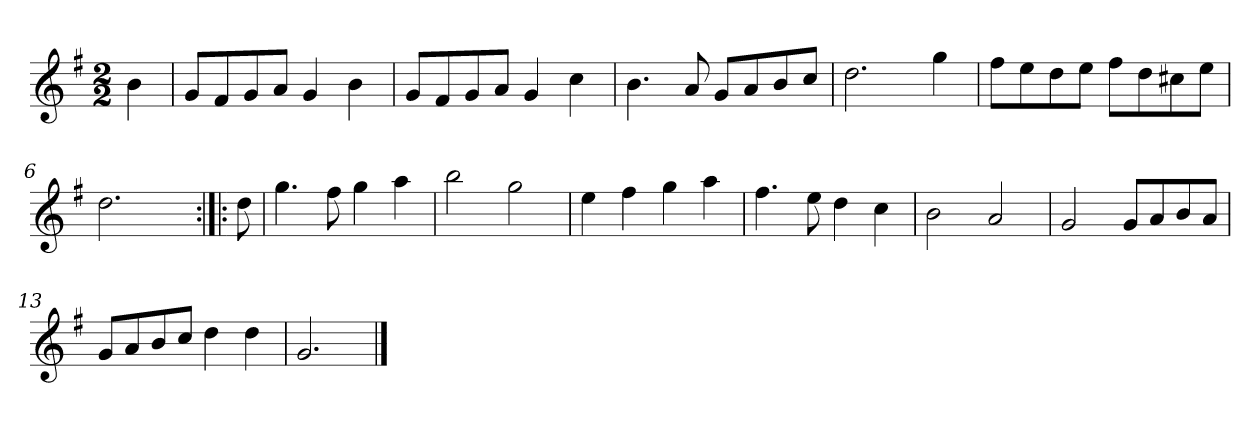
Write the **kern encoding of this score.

**kern
*part1
*staff1
*clefG2
*k[f#]
*G:
*M2/2
*MM120
=
4b
=1
8g/L
8f#/
8g/
8a/J
4g
4b
=2
8g/L
8f#/
8g/
8a/J
4g
4cc
=3
4.b
8a
8g/L
8a/
8b/
8cc/J
=4
2.dd
4gg
=5
8ff#\L
8ee\
8dd\
8ee\J
8ff#\L
8dd\
8cc#X\
8ee\J
=6
2.dd
8ryy
=:|!|:
8dd
=7
4.gg
8ff#
4gg
4aa
=8
2bb
2gg
=9
4ee
4ff#
4gg
4aa
=10
4.ff#
8ee
4dd
4cc
=11
2b
2a
=12
2g
8g/L
8a/
8b/
8a/J
=13
8g/L
8a/
8b/
8cc/J
4dd
4dd
=14
2.g
==
*-
